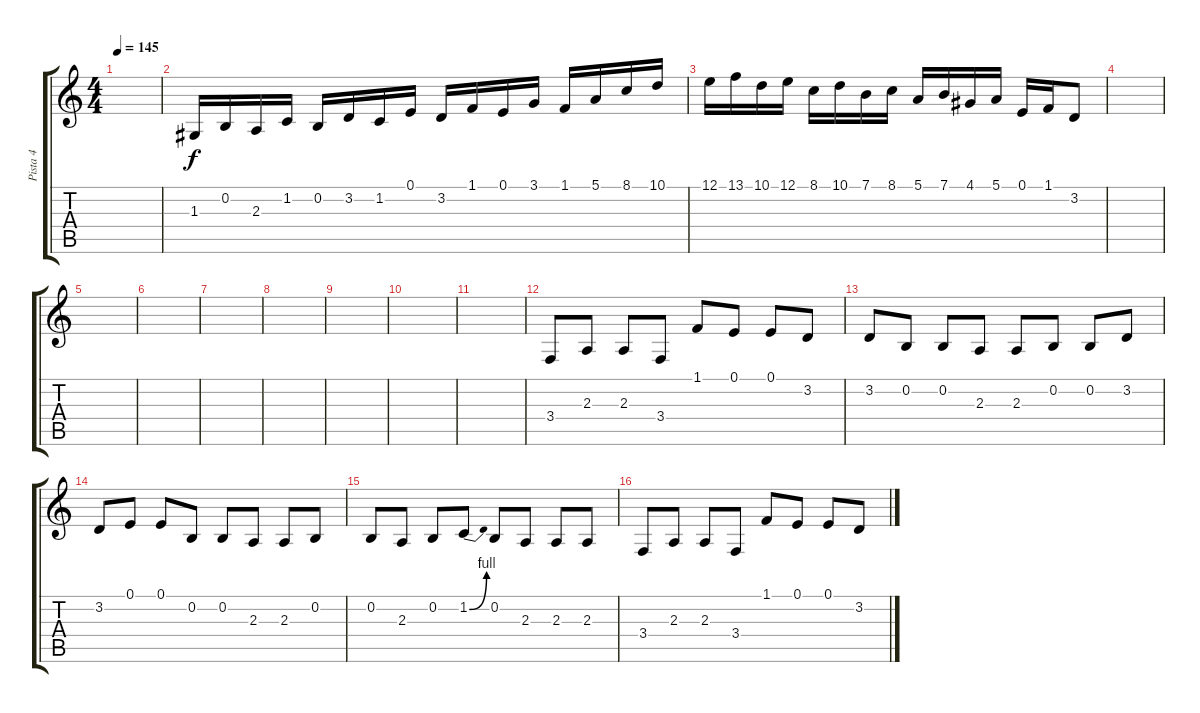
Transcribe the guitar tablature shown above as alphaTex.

\track ("Pista 4" "Pista 4") {instrument shamisen}
\staff {score tabs}
\tuning (E4 B3 G3 D3 A2 E2) {hide}
\ts (4 4)
\tempo 145
\clef g2
\ks c
|
1.3.16 0.2.16 2.3.16 1.2.16 0.2.16 3.2.16 1.2.16 0.1.16 3.2.16 1.1.16 0.1.16 3.1.16 1.1.16 5.1.16 8.1.16 10.1.16 |
12.1.16 13.1.16 10.1.16 12.1.16 8.1.16 10.1.16 7.1.16 8.1.16 5.1.16 7.1.16 4.1.16 5.1.16 0.1.16 1.1.16 3.2.8 |
|
|
|
|
|
|
|
|
3.4.8 2.3.8 2.3.8 3.4.8 1.1.8 0.1.8 0.1.8 3.2.8 |
3.2.8 0.2.8 0.2.8 2.3.8 2.3.8 0.2.8 0.2.8 3.2.8 |
3.2.8 0.1.8 0.1.8 0.2.8 0.2.8 2.3.8 2.3.8 0.2.8 |
0.2.8 2.3.8 0.2.8 1.2{be (bend 0 0 60 4)}.8 0.2.8 2.3.8 2.3.8 2.3.8 |
3.4.8 2.3.8 2.3.8 3.4.8 1.1.8 0.1.8 0.1.8 3.2.8
